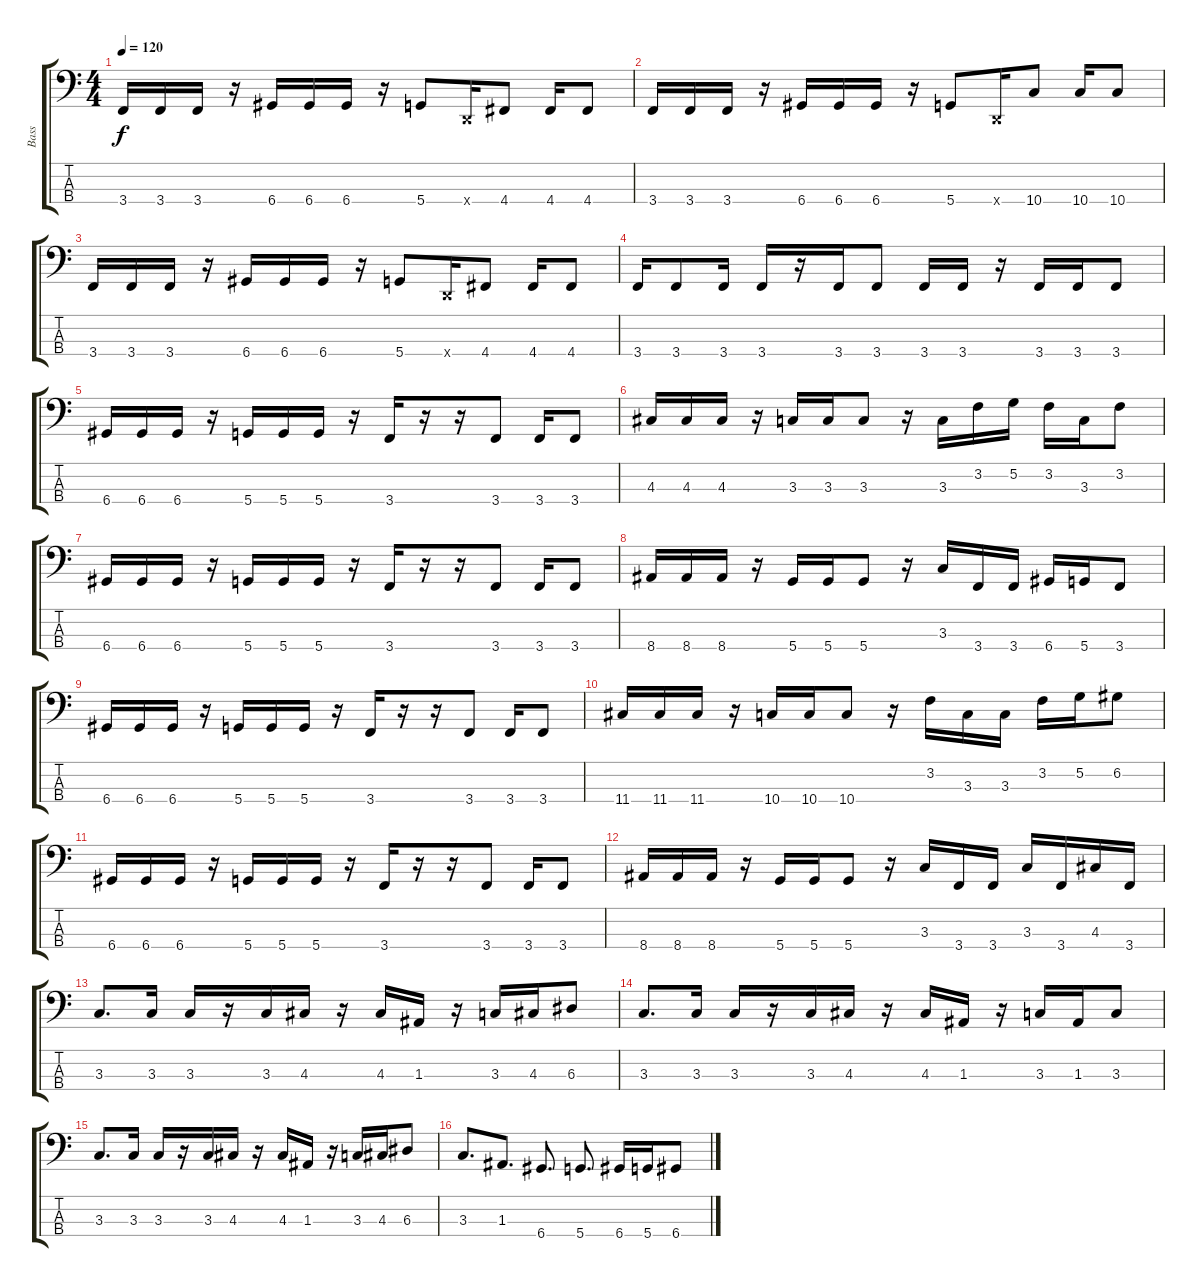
\track ("Bass" "Bass") {instrument electricbassfinger}
\staff {score tabs}
\tuning (G2 D2 A1 D1) {hide}
\ts (4 4)
\tempo 120
\clef f4
\ks c
3.4.16{dy f} 3.4.16 3.4.16 r.16 6.4.16 6.4.16 6.4.16 r.16 5.4.8 0.4{x}.16 4.4.8 4.4.16 4.4.8 |
3.4.16 3.4.16 3.4.16 r.16 6.4.16 6.4.16 6.4.16 r.16 5.4.8 0.4{x}.16 10.4.8 10.4.16 10.4.8 |
3.4.16 3.4.16 3.4.16 r.16 6.4.16 6.4.16 6.4.16 r.16 5.4.8 0.4{x}.16 4.4.8 4.4.16 4.4.8 |
3.4.16 3.4.8 3.4.16 3.4.16 r.16 3.4.16 3.4.8 3.4.16 3.4.16 r.16 3.4.16 3.4.16 3.4.8 |
6.4.16 6.4.16 6.4.16 r.16 5.4.16 5.4.16 5.4.16 r.16 3.4.16 r.16 r.16 3.4.8 3.4.16 3.4.8 |
4.3.16 4.3.16 4.3.16 r.16 3.3.16 3.3.16 3.3.8 r.16 3.3.16 3.2.16 5.2.16 3.2.16 3.3.16 3.2.8 |
6.4.16 6.4.16 6.4.16 r.16 5.4.16 5.4.16 5.4.16 r.16 3.4.16 r.16 r.16 3.4.8 3.4.16 3.4.8 |
8.4.16 8.4.16 8.4.16 r.16 5.4.16 5.4.16 5.4.8 r.16 3.3.16 3.4.16 3.4.16 6.4.16 5.4.16 3.4.8 |
6.4.16 6.4.16 6.4.16 r.16 5.4.16 5.4.16 5.4.16 r.16 3.4.16 r.16 r.16 3.4.8 3.4.16 3.4.8 |
11.4.16 11.4.16 11.4.16 r.16 10.4.16 10.4.16 10.4.8 r.16 3.2.16 3.3.16 3.3.16 3.2.16 5.2.16 6.2.8 |
6.4.16 6.4.16 6.4.16 r.16 5.4.16 5.4.16 5.4.16 r.16 3.4.16 r.16 r.16 3.4.8 3.4.16 3.4.8 |
8.4.16 8.4.16 8.4.16 r.16 5.4.16 5.4.16 5.4.8 r.16 3.3.16 3.4.16 3.4.16 3.3.16 3.4.16 4.3.16 3.4.16 |
3.3.8{d} 3.3.16 3.3.16 r.16 3.3.16 4.3.16 r.16 4.3.16 1.3.16 r.16 3.3.16 4.3.16 6.3.8 |
3.3.8{d} 3.3.16 3.3.16 r.16 3.3.16 4.3.16 r.16 4.3.16 1.3.16 r.16 3.3.16 1.3.16 3.3.8 |
3.3.8{d} 3.3.16 3.3.16 r.16 3.3.16 4.3.16 r.16 4.3.16 1.3.16 r.16 3.3.16 4.3.16 6.3.8 |
3.3.8{d} 1.3.8{d} 6.4.8{d} 5.4.8{d} 6.4.16 5.4.16 6.4.8
